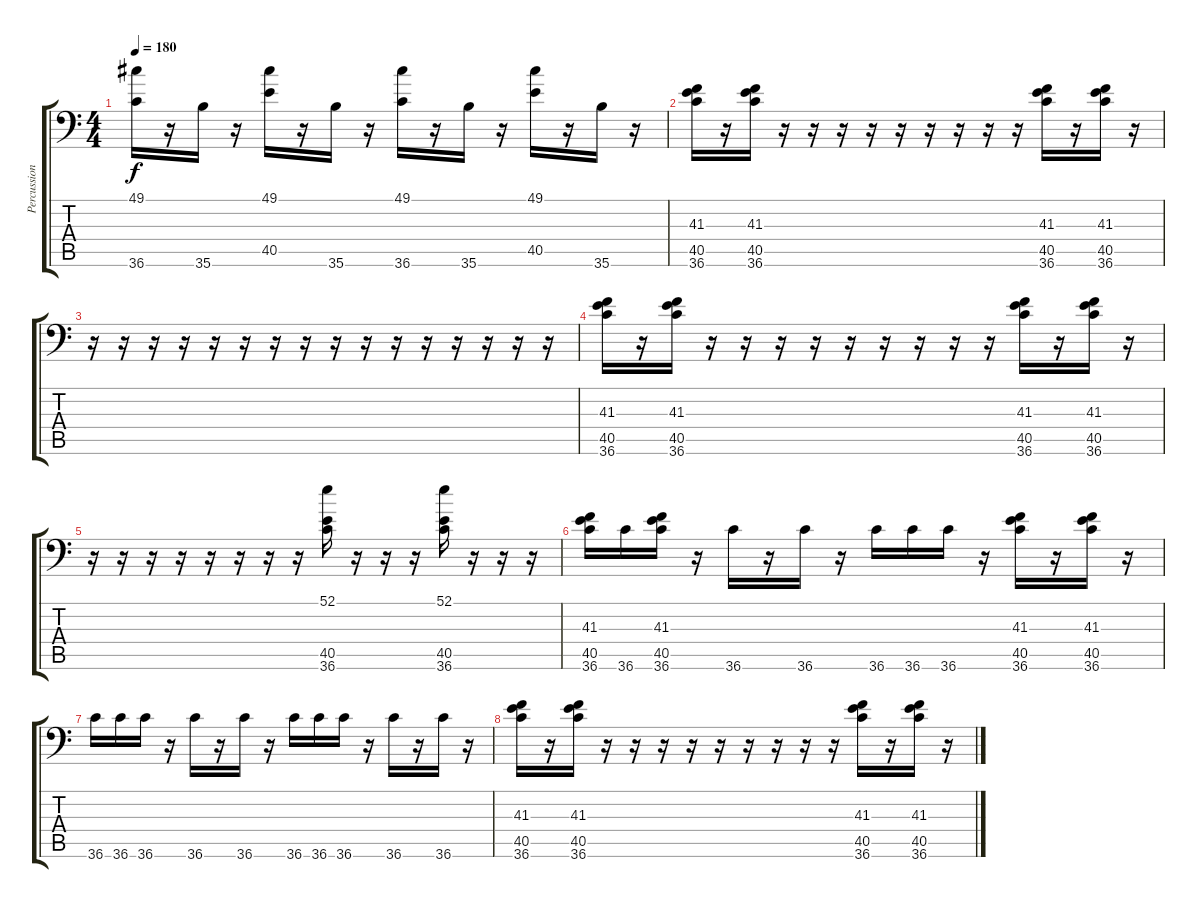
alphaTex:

\track ("Percussion" "Percussion") {instrument acousticgrandpiano}
\staff {score tabs}
\tuning (C-1 C-1 C-1 C-1 C-1 C-1) {hide}
\ts (4 4)
\tempo 180
\clef f4
\ks c
(49.1 36.6).16{dy f} r.16 35.6.16 r.16 (49.1 40.5).16 r.16 35.6.16 r.16 (49.1 36.6).16 r.16 35.6.16 r.16 (49.1 40.5).16 r.16 35.6.16 r.16 |
(41.3 40.5 36.6).16 r.16 (41.3 40.5 36.6).16 r.16 r.16 r.16 r.16 r.16 r.16 r.16 r.16 r.16 (41.3 40.5 36.6).16 r.16 (41.3 40.5 36.6).16 r.16 |
r.16 r.16 r.16 r.16 r.16 r.16 r.16 r.16 r.16 r.16 r.16 r.16 r.16 r.16 r.16 r.16 |
(41.3 40.5 36.6).16 r.16 (41.3 40.5 36.6).16 r.16 r.16 r.16 r.16 r.16 r.16 r.16 r.16 r.16 (41.3 40.5 36.6).16 r.16 (41.3 40.5 36.6).16 r.16 |
r.16 r.16 r.16 r.16 r.16 r.16 r.16 r.16 (52.1 40.5 36.6).16 r.16 r.16 r.16 (52.1 40.5 36.6).16 r.16 r.16 r.16 |
(41.3 40.5 36.6).16 36.6.16 (41.3 40.5 36.6).16 r.16 36.6.16 r.16 36.6.16 r.16 36.6.16 36.6.16 36.6.16 r.16 (41.3 40.5 36.6).16 r.16 (41.3 40.5 36.6).16 r.16 |
36.6.16 36.6.16 36.6.16 r.16 36.6.16 r.16 36.6.16 r.16 36.6.16 36.6.16 36.6.16 r.16 36.6.16 r.16 36.6.16 r.16 |
(41.3 40.5 36.6).16 r.16 (41.3 40.5 36.6).16 r.16 r.16 r.16 r.16 r.16 r.16 r.16 r.16 r.16 (41.3 40.5 36.6).16 r.16 (41.3 40.5 36.6).16 r.16
